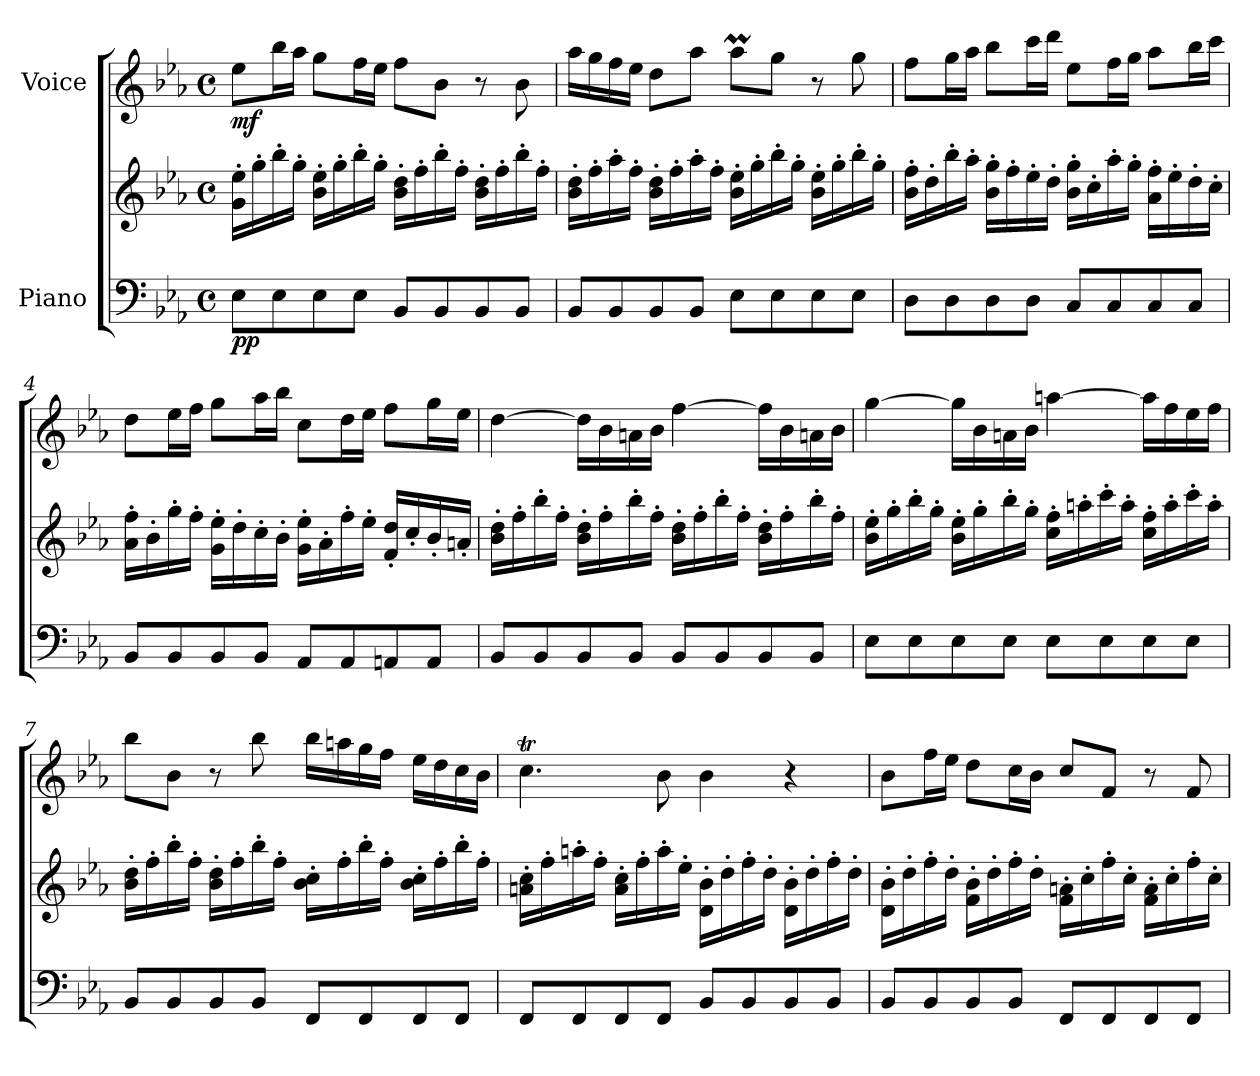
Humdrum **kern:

**kern	**kern	**dynam	**kern	**dynam
*part2	*part2	*part2	*part1	*part1
*staff3	*staff2	*staff2/3	*staff1	*staff1
*I"Piano	*	*	*I"Voice	*
*clefF4	*clefG2	*	*clefG2	*
*k[b-e-a-]	*k[b-e-a-]	*	*k[b-e-a-]	*
*M4/4	*M4/4	*	*M4/4	*
*met(c)	*met(c)	*	*met(c)	*
*MM32	*MM32	*	*MM32	*
=1	=1	=1	=1	=1
!	!	!LO:DY:b=2	!	!
!	!	!LO:DY:n=1:b	!	!LO:DY:b
8E-\L	16g\' 16ee-\'LL	p p	8ee-\L	mf
.	16gg'\	.	.	.
8E-\	16bb-'\	.	16bb-\L	.
.	16gg'\JJ	.	16aa-\JJ	.
8E-\	16b-\' 16ee-\'LL	.	8gg\L	.
.	16gg'\	.	.	.
8E-\J	16bb-'\	.	16ff\L	.
.	16gg'\JJ	.	16ee-\JJ	.
8BB-/L	16b-\' 16dd\'LL	.	8ff\L	.
.	16ff'\	.	.	.
8BB-/	16bb-'\	.	8b-\J	.
.	16ff'\JJ	.	.	.
8BB-/	16b-\' 16dd\'LL	.	8r	.
.	16ff'\	.	.	.
8BB-/J	16bb-'\	.	8b-\	.
.	16ff'\JJ	.	.	.
=2	=2	=2	=2	=2
8BB-/L	16b-\' 16dd\'LL	.	16aa-\LL	.
.	16ff'\	.	16gg\	.
8BB-/	16aa-'\	.	16ff\	.
.	16ff'\JJ	.	16ee-\JJ	.
8BB-/	16b-\' 16dd\'LL	.	8dd\L	.
.	16ff'\	.	.	.
8BB-/J	16aa-'\	.	8aa-\J	.
.	16ff'\JJ	.	.	.
8E-\L	16b-\' 16ee-\'LL	.	8aa-M\L	.
.	16gg'\	.	.	.
8E-\	16bb-'\	.	8gg\J	.
.	16gg'\JJ	.	.	.
8E-\	16b-\' 16ee-\'LL	.	8r	.
.	16gg'\	.	.	.
8E-\J	16bb-'\	.	8gg\	.
.	16gg'\JJ	.	.	.
!!LO:LB:g=z
=3	=3	=3	=3	=3
8D\L	16b-\' 16ff\'LL	.	8ff\L	.
.	16dd'\	.	.	.
8D\	16bb-'\	.	16gg\L	.
.	16aa-'\JJ	.	16aa-\JJ	.
8D\	16b-\' 16gg\'LL	.	8bb-\L	.
.	16ff'\	.	.	.
8D\J	16ee-'\	.	16ccc\L	.
.	16dd'\JJ	.	16ddd\JJ	.
8C/L	16b-\' 16gg\'LL	.	8ee-\L	.
.	16cc'\	.	.	.
8C/	16aa-'\	.	16ff\L	.
.	16gg'\JJ	.	16gg\JJ	.
8C/	16a-\' 16ff\'LL	.	8aa-\L	.
.	16ee-'\	.	.	.
8C/J	16dd'\	.	16bb-\L	.
.	16cc'\JJ	.	16ccc\JJ	.
=4	=4	=4	=4	=4
8BB-/L	16a-\' 16ff\'LL	.	8dd\L	.
.	16b-'\	.	.	.
8BB-/	16gg'\	.	16ee-\L	.
.	16ff'\JJ	.	16ff\JJ	.
8BB-/	16g\' 16ee-\'LL	.	8gg\L	.
.	16dd'\	.	.	.
8BB-/J	16cc'\	.	16aa-\L	.
.	16b-'\JJ	.	16bb-\JJ	.
8AA-/L	16g\' 16ee-\'LL	.	8cc\L	.
.	16a-'\	.	.	.
8AA-/	16ff'\	.	16dd\L	.
.	16ee-'\JJ	.	16ee-\JJ	.
8AAn/	16f/' 16dd/'LL	.	8ff\L	.
.	16cc'/	.	.	.
8AA/J	16b-'/	.	16gg\L	.
.	16an'/JJ	.	16ee-\JJ	.
!!LO:LB:g=z
=5	=5	=5	=5	=5
8BB-/L	16b-\' 16dd\'LL	.	[4dd\	.
.	16ff'\	.	.	.
8BB-/	16bb-'\	.	.	.
.	16ff'\JJ	.	.	.
8BB-/	16b-\' 16dd\'LL	.	16dd\LL]	.
.	16ff'\	.	16b-\	.
8BB-/J	16bb-'\	.	16an\	.
.	16ff'\JJ	.	16b-\JJ	.
8BB-/L	16b-\' 16dd\'LL	.	[4ff\	.
.	16ff'\	.	.	.
8BB-/	16bb-'\	.	.	.
.	16ff'\JJ	.	.	.
8BB-/	16b-\' 16dd\'LL	.	16ff\LL]	.
.	16ff'\	.	16b-\	.
8BB-/J	16bb-'\	.	16an\	.
.	16ff'\JJ	.	16b-\JJ	.
=6	=6	=6	=6	=6
8E-\L	16b-\' 16ee-\'LL	.	[4gg\	.
.	16gg'\	.	.	.
8E-\	16bb-'\	.	.	.
.	16gg'\JJ	.	.	.
8E-\	16b-\' 16ee-\'LL	.	16gg\LL]	.
.	16gg'\	.	16b-\	.
8E-\J	16bb-'\	.	16an\	.
.	16gg'\JJ	.	16b-\JJ	.
8E-\L	16cc\' 16ff\'LL	.	[4aan\	.
.	16aan'\	.	.	.
8E-\	16ccc'\	.	.	.
.	16aa'\JJ	.	.	.
8E-\	16cc\' 16ff\'LL	.	16aan\LL]	.
.	16aa'\	.	16ff\	.
8E-\J	16ccc'\	.	16ee-\	.
.	16aa'\JJ	.	16ff\JJ	.
!!LO:LB:g=z
=7	=7	=7	=7	=7
8BB-/L	16b-\' 16dd\'LL	.	8bb-\L	.
.	16ff'\	.	.	.
8BB-/	16bb-'\	.	8b-\J	.
.	16ff'\JJ	.	.	.
8BB-/	16b-\' 16dd\'LL	.	8r	.
.	16ff'\	.	.	.
8BB-/J	16bb-'\	.	8bb-\	.
.	16ff'\JJ	.	.	.
8FF/L	16b-\' 16cc\'LL	.	16bb-\LL	.
.	16ff'\	.	16aan\	.
8FF/	16bb-'\	.	16gg\	.
.	16ff'\JJ	.	16ff\JJ	.
8FF/	16b-\' 16cc\'LL	.	16ee-\LL	.
.	16ff'\	.	16dd\	.
8FF/J	16bb-'\	.	16cc\	.
.	16ff'\JJ	.	16b-\JJ	.
=8	=8	=8	=8	=8
8FF/L	16an\' 16cc\'LL	.	4.ccT\	.
.	16ff'\	.	.	.
8FF/	16aan'\	.	.	.
.	16ff'\JJ	.	.	.
8FF/	16a\' 16cc\'LL	.	.	.
.	16ff'\	.	.	.
8FF/J	16aa'\	.	8b-\	.
.	16ee-'\JJ	.	.	.
8BB-/L	16d\' 16b-\'LL	.	4b-\	.
.	16dd'\	.	.	.
8BB-/	16ff'\	.	.	.
.	16dd'\JJ	.	.	.
8BB-/	16d\' 16b-\'LL	.	4r	.
.	16dd'\	.	.	.
8BB-/J	16ff'\	.	.	.
.	16dd'\JJ	.	.	.
!!LO:PB:g=z
=9	=9	=9	=9	=9
8BB-/L	16d\' 16b-\'LL	.	8b-\L	.
.	16dd'\	.	.	.
8BB-/	16ff'\	.	16ff\L	.
.	16dd'\JJ	.	16ee-\JJ	.
8BB-/	16f\' 16b-\'LL	.	8dd\L	.
.	16dd'\	.	.	.
8BB-/J	16ff'\	.	16cc\L	.
.	16dd'\JJ	.	16b-\JJ	.
8FF/L	16f\' 16an\'LL	.	8cc/L	.
.	16cc'\	.	.	.
8FF/	16ff'\	.	8f/J	.
.	16cc'\JJ	.	.	.
8FF/	16f\' 16a\'LL	.	8r	.
.	16cc'\	.	.	.
8FF/J	16ff'\	.	8f/	.
.	16cc'\JJ	.	.	.
=	=	=	=	=
*-	*-	*-	*-	*-
